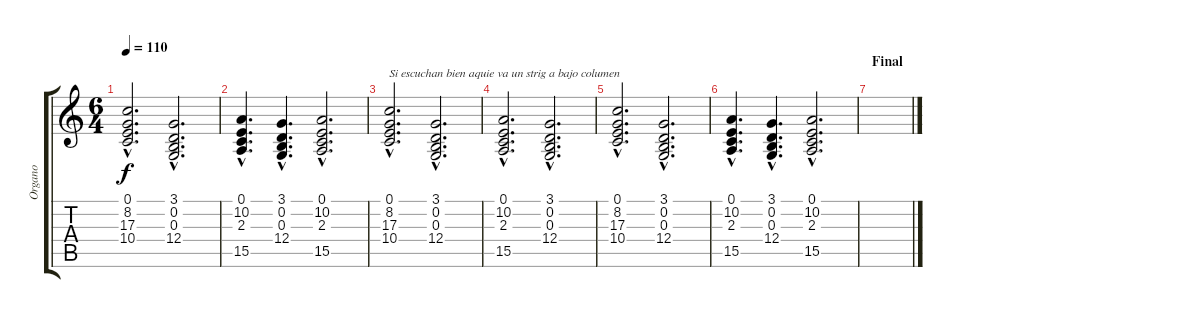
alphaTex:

\track ("Organo" "Organo") {instrument electricgrandpiano}
\staff {score tabs}
\tuning (E4 B3 G3 D3 A2 E2) {hide}
\ts (6 4)
\tempo 110
\clef g2
\ks c
(0.1{hac} 8.2{hac} 17.3{hac} 10.4{hac}).2{d dy f instrument stringensemble1} (3.1{hac} 0.2{hac} 0.3{hac} 12.4{hac}).2{d} |
(0.1{hac} 10.2{hac} 2.3{hac} 15.5{hac}).4{d} (3.1{hac} 0.2{hac} 0.3{hac} 12.4{hac}).4{d} (0.1{hac} 10.2{hac} 2.3{hac} 15.5{hac}).2{d} |
(0.1{hac} 8.2{hac} 17.3{hac} 10.4{hac}).2{d txt "Si escuchan bien aquie va un strig a bajo columen" instrument stringensemble1} (3.1{hac} 0.2{hac} 0.3{hac} 12.4{hac}).2{d} |
(0.1{hac} 10.2{hac} 2.3{hac} 15.5{hac}).2{d} (3.1{hac} 0.2{hac} 0.3{hac} 12.4{hac}).2{d} |
(0.1{hac} 8.2{hac} 17.3{hac} 10.4{hac}).2{d instrument stringensemble1} (3.1{hac} 0.2{hac} 0.3{hac} 12.4{hac}).2{d} |
(0.1{hac} 10.2{hac} 2.3{hac} 15.5{hac}).4{d} (3.1{hac} 0.2{hac} 0.3{hac} 12.4{hac}).4{d} (0.1{hac} 10.2{hac} 2.3{hac} 15.5{hac}).2{d} |
\section ("" "Final")
